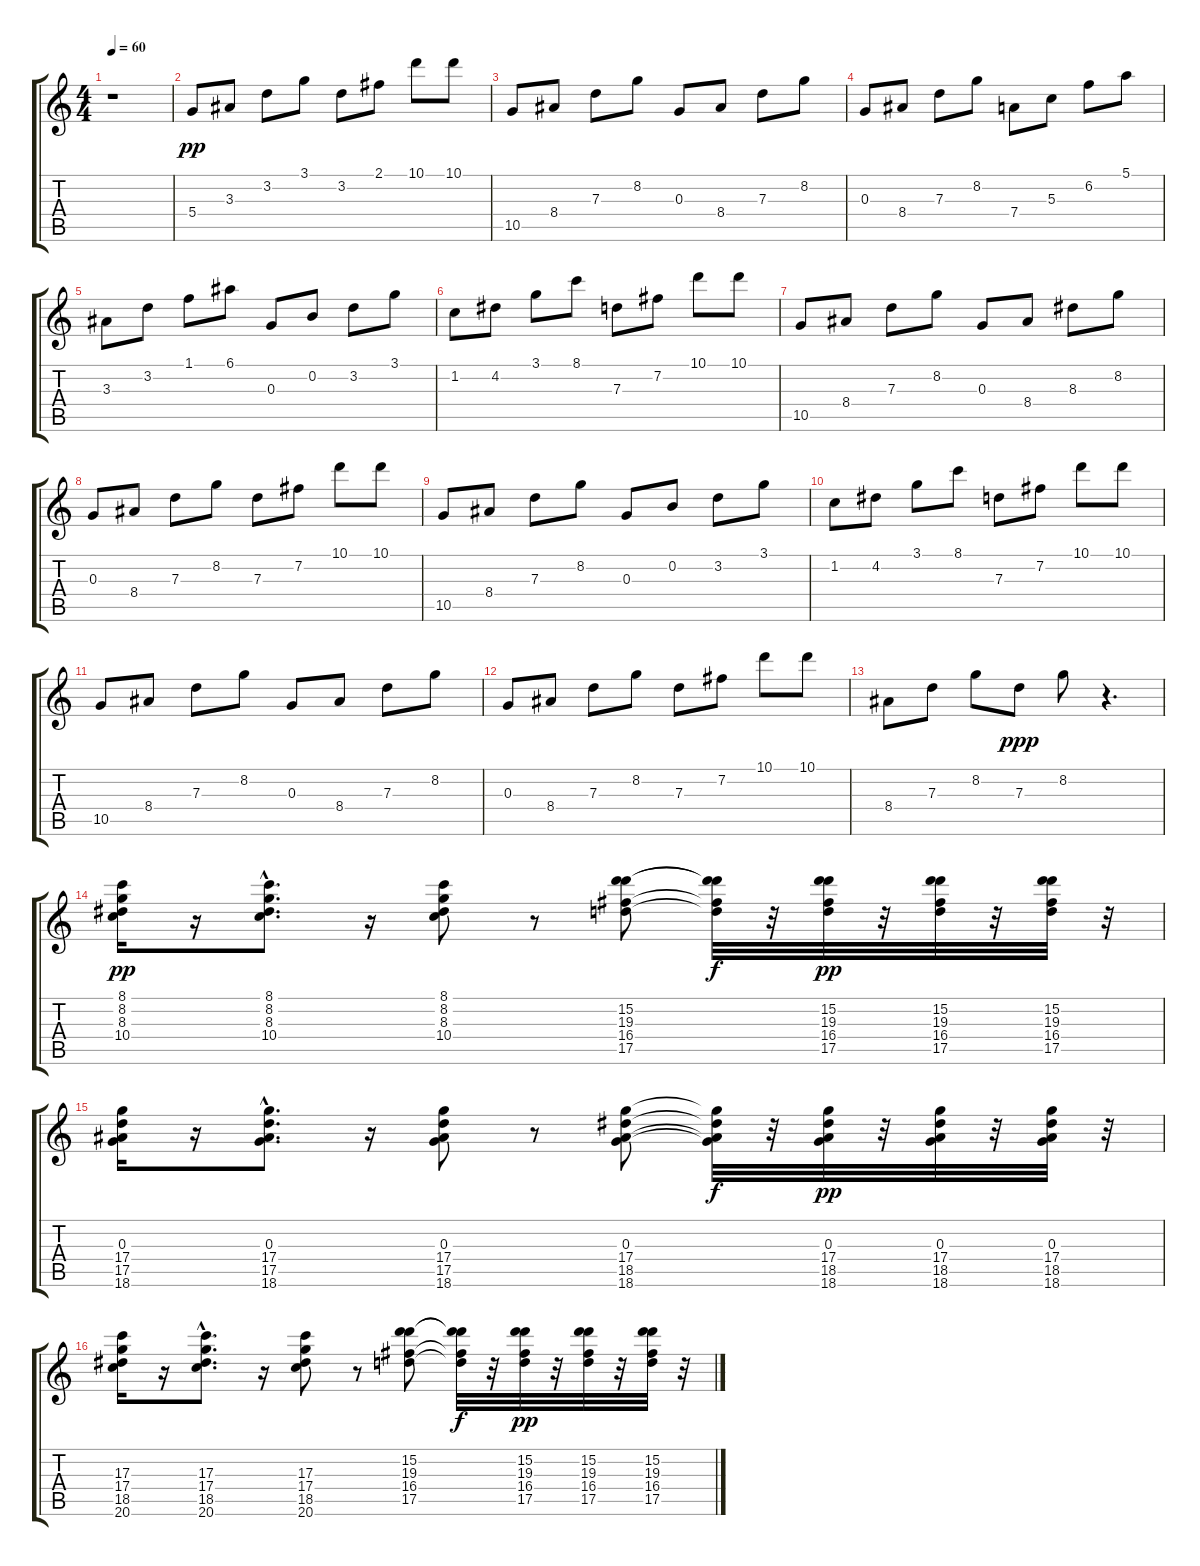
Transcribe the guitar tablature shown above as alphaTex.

\track "" {instrument acousticguitarsteel}
\staff {score tabs}
\tuning (E4 B3 G3 D3 A2 E2) {hide}
\ts (4 4)
\tempo 60
\clef g2
\ks c
r.1{dy pp instrument acousticguitarsteel} |
5.4.8 3.3.8 3.2.8 3.1.8 3.2.8 2.1.8 10.1.8 10.1.8 |
10.5.8 8.4.8 7.3.8 8.2.8 0.3.8 8.4.8 7.3.8 8.2.8 |
0.3.8 8.4.8 7.3.8 8.2.8 7.4.8 5.3.8 6.2.8 5.1.8 |
3.3.8 3.2.8 1.1.8 6.1.8 0.3.8 0.2.8 3.2.8 3.1.8 |
1.2.8 4.2.8 3.1.8 8.1.8 7.3.8 7.2.8 10.1.8 10.1.8 |
10.5.8 8.4.8 7.3.8 8.2.8 0.3.8 8.4.8 8.3.8 8.2.8 |
0.3.8 8.4.8 7.3.8 8.2.8 7.3.8 7.2.8 10.1.8 10.1.8 |
10.5.8 8.4.8 7.3.8 8.2.8 0.3.8 0.2.8 3.2.8 3.1.8 |
1.2.8{instrument acousticguitarsteel} 4.2.8 3.1.8 8.1.8 7.3.8 7.2.8 10.1.8 10.1.8 |
10.5.8 8.4.8 7.3.8 8.2.8 0.3.8 8.4.8 7.3.8 8.2.8 |
0.3.8{instrument acousticguitarsteel} 8.4.8 7.3.8 8.2.8 7.3.8 7.2.8 10.1.8 10.1.8 |
8.4.8{instrument acousticguitarsteel} 7.3.8 8.2.8 7.3.8{dy ppp} 8.2.8 r.4{d} |
(8.1 8.2 8.3 10.4).16{dy pp instrument acousticguitarsteel} r.16 (8.1{hac} 8.2{hac} 8.3{hac} 10.4{hac}).8{d} r.16 (8.1 8.2 8.3 10.4).8 r.8 (15.2 19.3 16.4 17.5).8 (15.2{t} 19.3{t} 16.4{t} 17.5{t}).32{dy f} r.32 (15.2 19.3 16.4 17.5).32{dy pp} r.32 (15.2 19.3 16.4 17.5).32 r.32 (15.2 19.3 16.4 17.5).32 r.32 |
(0.3 17.4 17.5 18.6).16 r.16 (0.3{hac} 17.4{hac} 17.5{hac} 18.6{hac}).8{d} r.16 (0.3 17.4 17.5 18.6).8 r.8 (0.3 17.4 18.5 18.6).8 (0.3{t} 17.4{t} 18.5{t} 18.6{t}).32{dy f} r.32 (0.3 17.4 18.5 18.6).32{dy pp} r.32 (0.3 17.4 18.5 18.6).32 r.32 (0.3 17.4 18.5 18.6).32 r.32 |
(17.3 17.4 18.5 20.6).16 r.16 (17.3{hac} 17.4{hac} 18.5{hac} 20.6{hac}).8{d} r.16 (17.3 17.4 18.5 20.6).8 r.8 (15.2 19.3 16.4 17.5).8 (15.2{t} 19.3{t} 16.4{t} 17.5{t}).32{dy f} r.32 (15.2 19.3 16.4 17.5).32{dy pp} r.32 (15.2 19.3 16.4 17.5).32 r.32 (15.2 19.3 16.4 17.5).32 r.32
